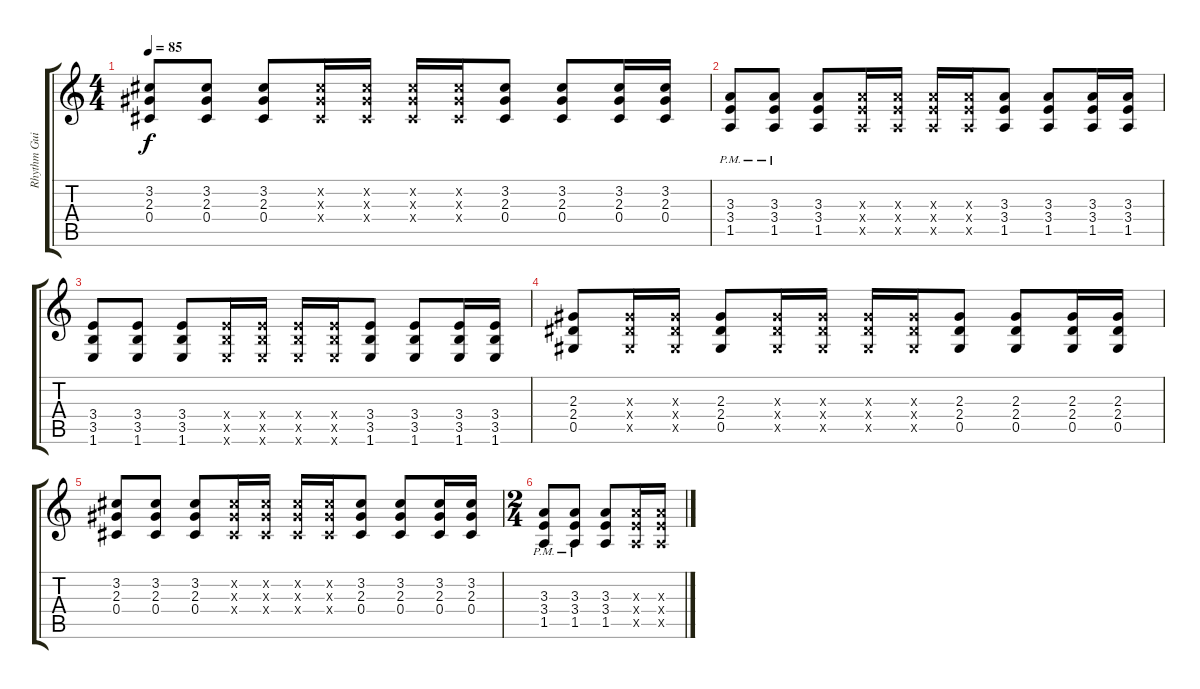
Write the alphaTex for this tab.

\track ("Rhythm Guitar" "Rhythm Gui") {instrument distortionguitar}
\staff {score tabs}
\tuning (Eb4 Bb3 Gb3 Db3 Ab2 Eb2) {hide}
\ts (4 4)
\tempo 85
\clef g2
\ks c
(3.2 2.3 0.4).8{dy f} (3.2 2.3 0.4).8 (3.2 2.3 0.4).8 (3.2{x} 2.3{x} 0.4{x}).16 (3.2{x} 2.3{x} 0.4{x}).16 (3.2{x} 2.3{x} 0.4{x}).16 (3.2{x} 2.3{x} 0.4{x}).16 (3.2 2.3 0.4).8 (3.2 2.3 0.4).8 (3.2 2.3 0.4).16 (3.2 2.3 0.4).16 |
(3.3{pm} 3.4{pm} 1.5{pm}).8 (3.3{pm} 3.4{pm} 1.5{pm}).8 (3.3 3.4 1.5).8 (3.3{x} 3.4{x} 1.5{x}).16 (3.3{x} 3.4{x} 1.5{x}).16 (3.3{x} 3.4{x} 1.5{x}).16 (3.3{x} 3.4{x} 1.5{x}).16 (3.3 3.4 1.5).8 (3.3 3.4 1.5).8 (3.3 3.4 1.5).16 (3.3 3.4 1.5).16 |
(3.4 3.5 1.6).8 (3.4 3.5 1.6).8 (3.4 3.5 1.6).8 (3.4{x} 3.5{x} 1.6{x}).16 (3.4{x} 3.5{x} 1.6{x}).16 (3.4{x} 3.5{x} 1.6{x}).16 (3.4{x} 3.5{x} 1.6{x}).16 (3.4 3.5 1.6).8 (3.4 3.5 1.6).8 (3.4 3.5 1.6).16 (3.4 3.5 1.6).16 |
(2.3 2.4 0.5).8 (2.3{x} 2.4{x} 0.5{x}).16 (2.3{x} 2.4{x} 0.5{x}).16 (2.3 2.4 0.5).8 (2.3{x} 2.4{x} 0.5{x}).16 (2.3{x} 2.4{x} 0.5{x}).16 (2.3{x} 2.4{x} 0.5{x}).16 (2.3{x} 2.4{x} 0.5{x}).16 (2.3 2.4 0.5).8 (2.3 2.4 0.5).8 (2.3 2.4 0.5).16 (2.3 2.4 0.5).16 |
(3.2 2.3 0.4).8 (3.2 2.3 0.4).8 (3.2 2.3 0.4).8 (3.2{x} 2.3{x} 0.4{x}).16 (3.2{x} 2.3{x} 0.4{x}).16 (3.2{x} 2.3{x} 0.4{x}).16 (3.2{x} 2.3{x} 0.4{x}).16 (3.2 2.3 0.4).8 (3.2 2.3 0.4).8 (3.2 2.3 0.4).16 (3.2 2.3 0.4).16 |
\ts (2 4)
(3.3{pm} 3.4{pm} 1.5{pm}).8 (3.3{pm} 3.4{pm} 1.5{pm}).8 (3.3 3.4 1.5).8 (3.3{x} 3.4{x} 1.5{x}).16 (3.3{x} 3.4{x} 1.5{x}).16
